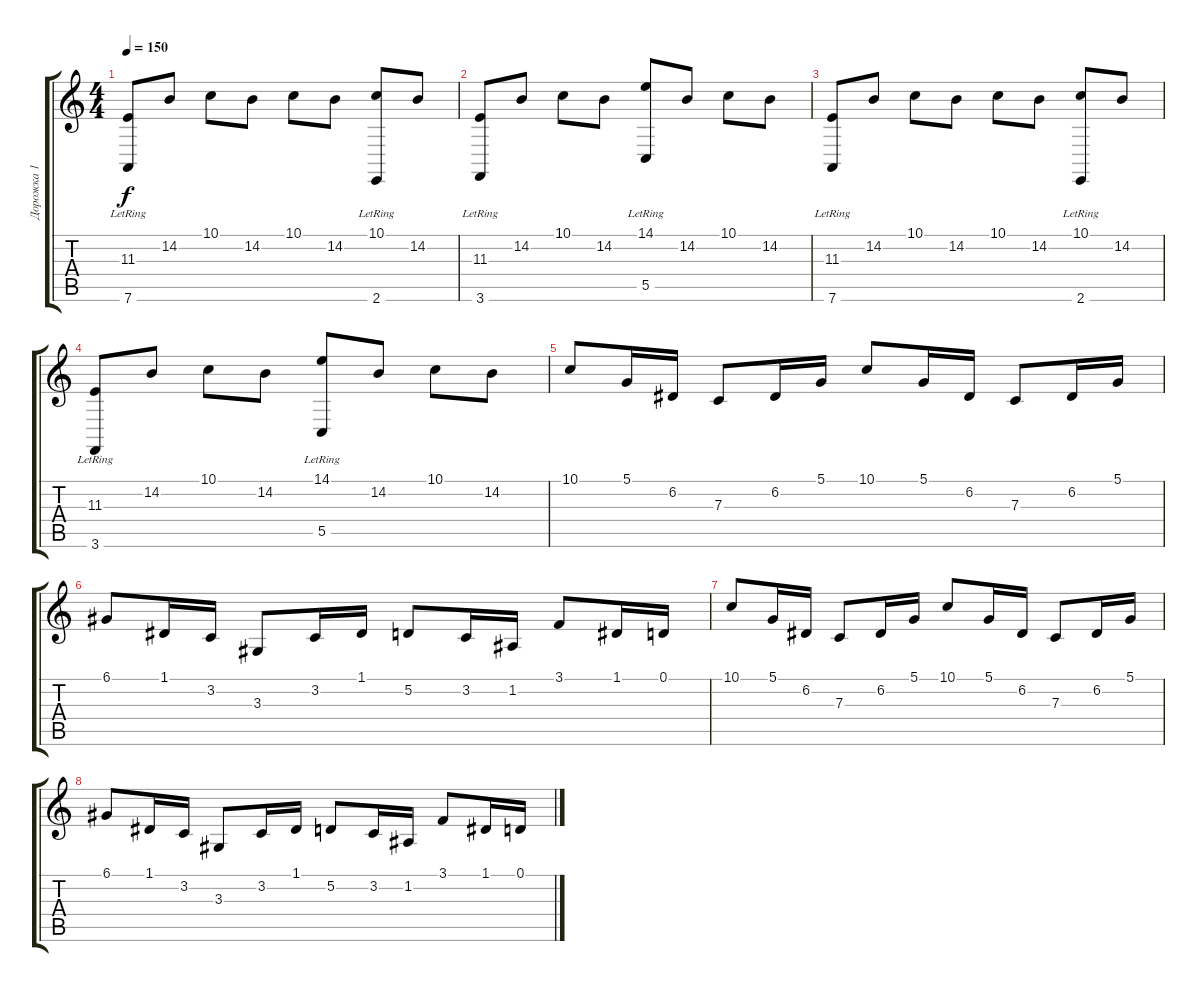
\track ("Дорожка 1" "Дорожка 1") {instrument brightacousticpiano}
\staff {score tabs}
\tuning (D4 A3 F3 C3 G2 D2) {hide}
\ts (4 4)
\tempo 150
\clef g2
\ks c
(11.3 7.6{lr}).8{dy f} 14.2.8 10.1.8 14.2.8 10.1.8 14.2.8 (10.1 2.6{lr}).8 14.2.8 |
(11.3 3.6{lr}).8 14.2.8 10.1.8 14.2.8 (14.1 5.5{lr}).8 14.2.8 10.1.8 14.2.8 |
(11.3 7.6{lr}).8 14.2.8 10.1.8 14.2.8 10.1.8 14.2.8 (10.1 2.6{lr}).8 14.2.8 |
(11.3 3.6{lr}).8 14.2.8 10.1.8 14.2.8 (14.1 5.5{lr}).8 14.2.8 10.1.8 14.2.8 |
10.1.8{instrument distortionguitar} 5.1.16 6.2.16 7.3.8 6.2.16 5.1.16 10.1.8 5.1.16 6.2.16 7.3.8 6.2.16 5.1.16 |
6.1.8 1.1.16 3.2.16 3.3.8 3.2.16 1.1.16 5.2.8 3.2.16 1.2.16 3.1.8 1.1.16 0.1.16 |
10.1.8{instrument distortionguitar} 5.1.16 6.2.16 7.3.8 6.2.16 5.1.16 10.1.8 5.1.16 6.2.16 7.3.8 6.2.16 5.1.16 |
6.1.8 1.1.16 3.2.16 3.3.8 3.2.16 1.1.16 5.2.8 3.2.16 1.2.16 3.1.8 1.1.16 0.1.16
